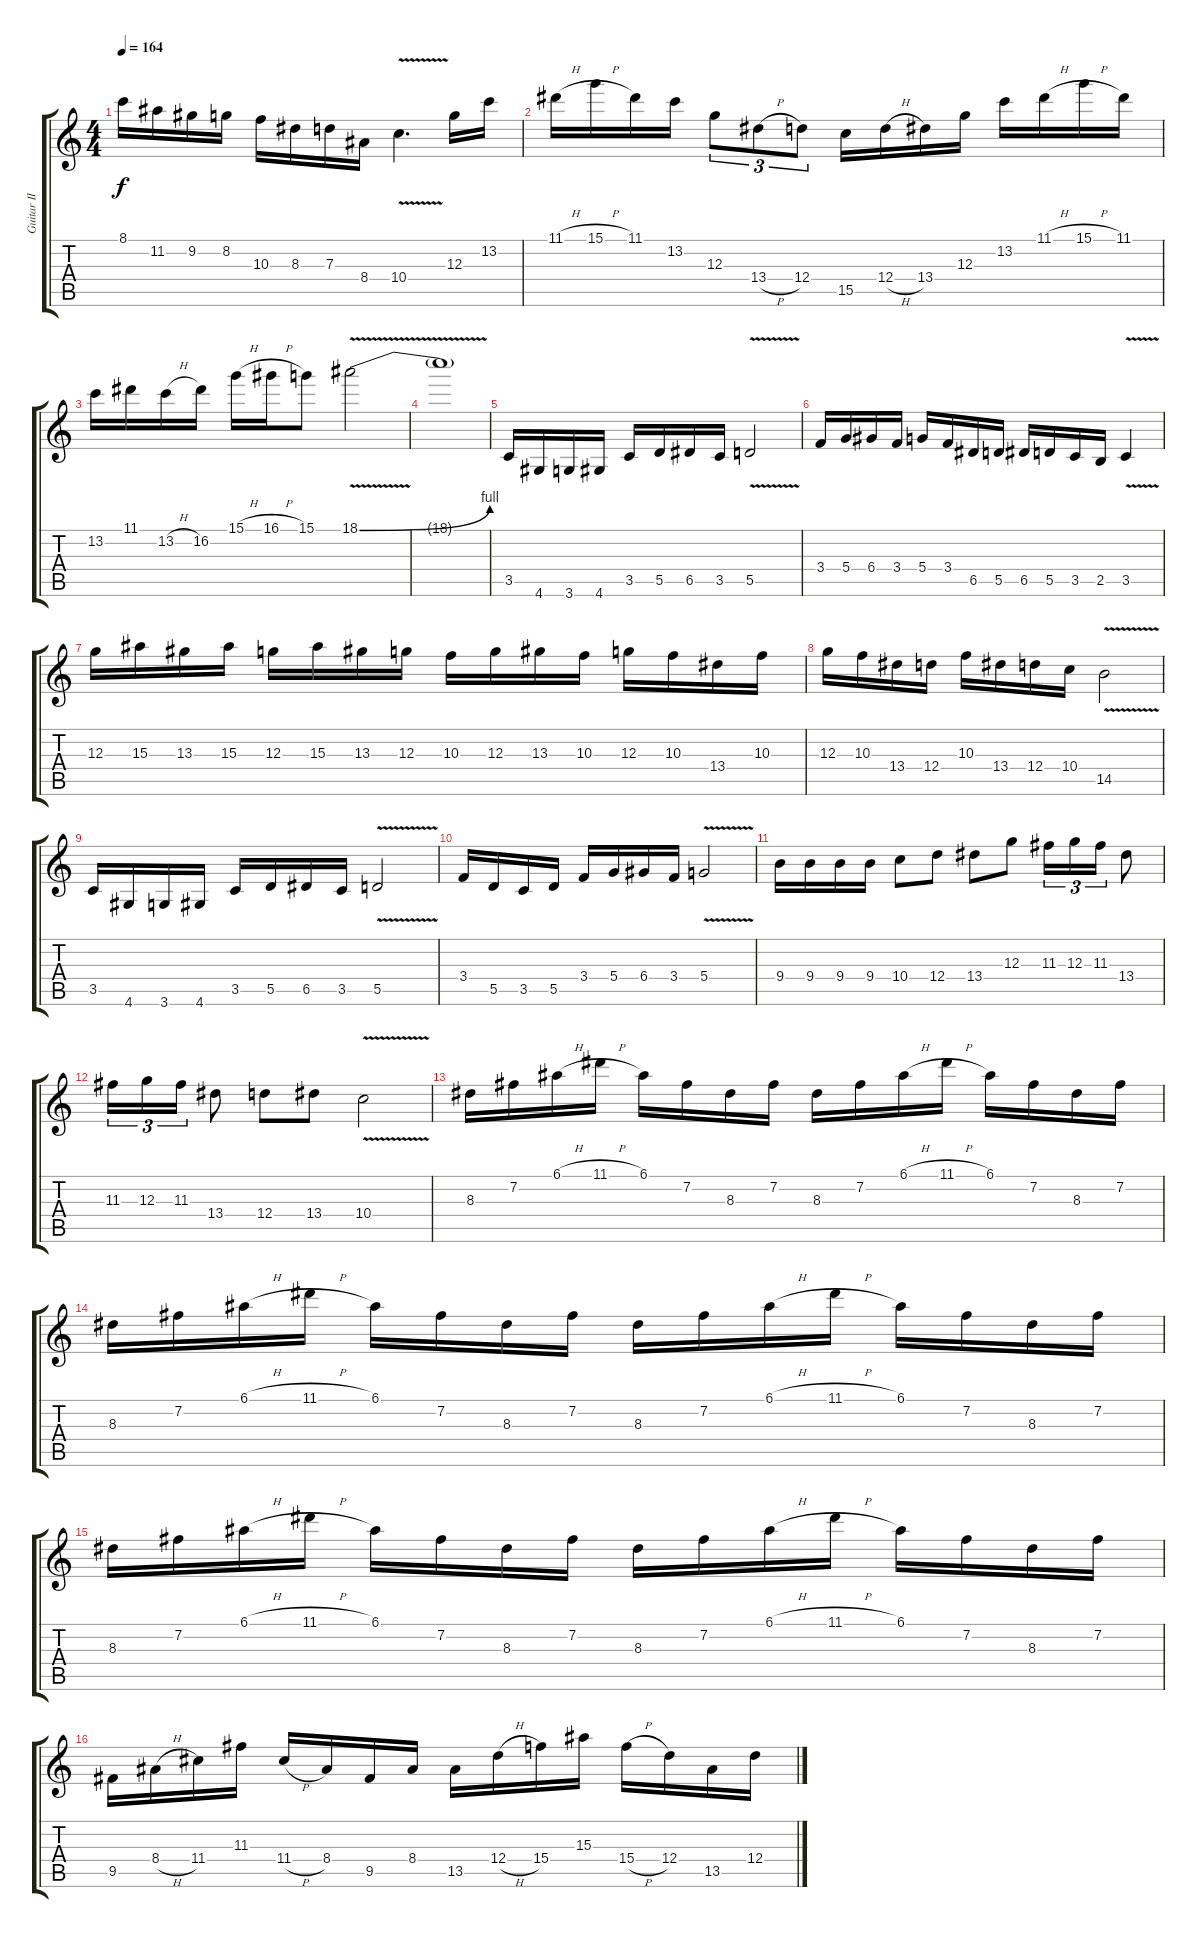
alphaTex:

\track ("Guitar II" "Guitar II") {instrument distortionguitar}
\staff {score tabs}
\tuning (E4 B3 G3 D3 A2 E2) {hide}
\ts (4 4)
\tempo 164
\clef g2
\ks c
8.1.16{dy f} 11.2.16 9.2.16 8.2.16 10.3.16 8.3.16 7.3.16 8.4.16 10.4{v}.4{d} 12.3.16 13.2.16 |
11.1{h}.16 15.1{h}.16 11.1.16 13.2.16 12.3.8{tu (3 2)} 13.4{h}.8{tu (3 2)} 12.4.8{tu (3 2)} 15.5.16 12.4{h}.16 13.4.16 12.3.16 13.2.16 11.1{h}.16 15.1{h}.16 11.1.16 |
13.2.16 11.1.16 13.2{h}.16 16.2.16 15.1{h}.16 16.1{h}.16 15.1.8 18.1{be (bend 0 0 60 4) v}.2 |
18.1{t}.1 |
3.5.16 4.6.16 3.6.16 4.6.16 3.5.16 5.5.16 6.5.16 3.5.16 5.5{v}.2 |
3.4.16 5.4.16 6.4.16 3.4.16 5.4.16 3.4.16 6.5.16 5.5.16 6.5.16 5.5.16 3.5.16 2.5.16 3.5{v}.4 |
12.3.16 15.3.16 13.3.16 15.3.16 12.3.16 15.3.16 13.3.16 12.3.16 10.3.16 12.3.16 13.3.16 10.3.16 12.3.16 10.3.16 13.4.16 10.3.16 |
12.3.16 10.3.16 13.4.16 12.4.16 10.3.16 13.4.16 12.4.16 10.4.16 14.5{v}.2 |
3.5.16 4.6.16 3.6.16 4.6.16 3.5.16 5.5.16 6.5.16 3.5.16 5.5{v}.2 |
3.4.16 5.5.16 3.5.16 5.5.16 3.4.16 5.4.16 6.4.16 3.4.16 5.4{v}.2 |
9.4.16 9.4.16 9.4.16 9.4.16 10.4.8 12.4.8 13.4.8 12.3.8 11.3.16{tu (3 2)} 12.3.16{tu (3 2)} 11.3.16{tu (3 2)} 13.4.8 |
11.3.16{tu (3 2)} 12.3.16{tu (3 2)} 11.3.16{tu (3 2)} 13.4.8 12.4.8 13.4.8 10.4{v}.2 |
8.3.16 7.2.16 6.1{h}.16 11.1{h}.16 6.1.16 7.2.16 8.3.16 7.2.16 8.3.16 7.2.16 6.1{h}.16 11.1{h}.16 6.1.16 7.2.16 8.3.16 7.2.16 |
8.3.16 7.2.16 6.1{h}.16 11.1{h}.16 6.1.16 7.2.16 8.3.16 7.2.16 8.3.16 7.2.16 6.1{h}.16 11.1{h}.16 6.1.16 7.2.16 8.3.16 7.2.16 |
8.3.16 7.2.16 6.1{h}.16 11.1{h}.16 6.1.16 7.2.16 8.3.16 7.2.16 8.3.16 7.2.16 6.1{h}.16 11.1{h}.16 6.1.16 7.2.16 8.3.16 7.2.16 |
9.5.16 8.4{h}.16 11.4.16 11.3.16 11.4{h}.16 8.4.16 9.5.16 8.4.16 13.5.16 12.4{h}.16 15.4.16 15.3.16 15.4{h}.16 12.4.16 13.5.16 12.4.16
